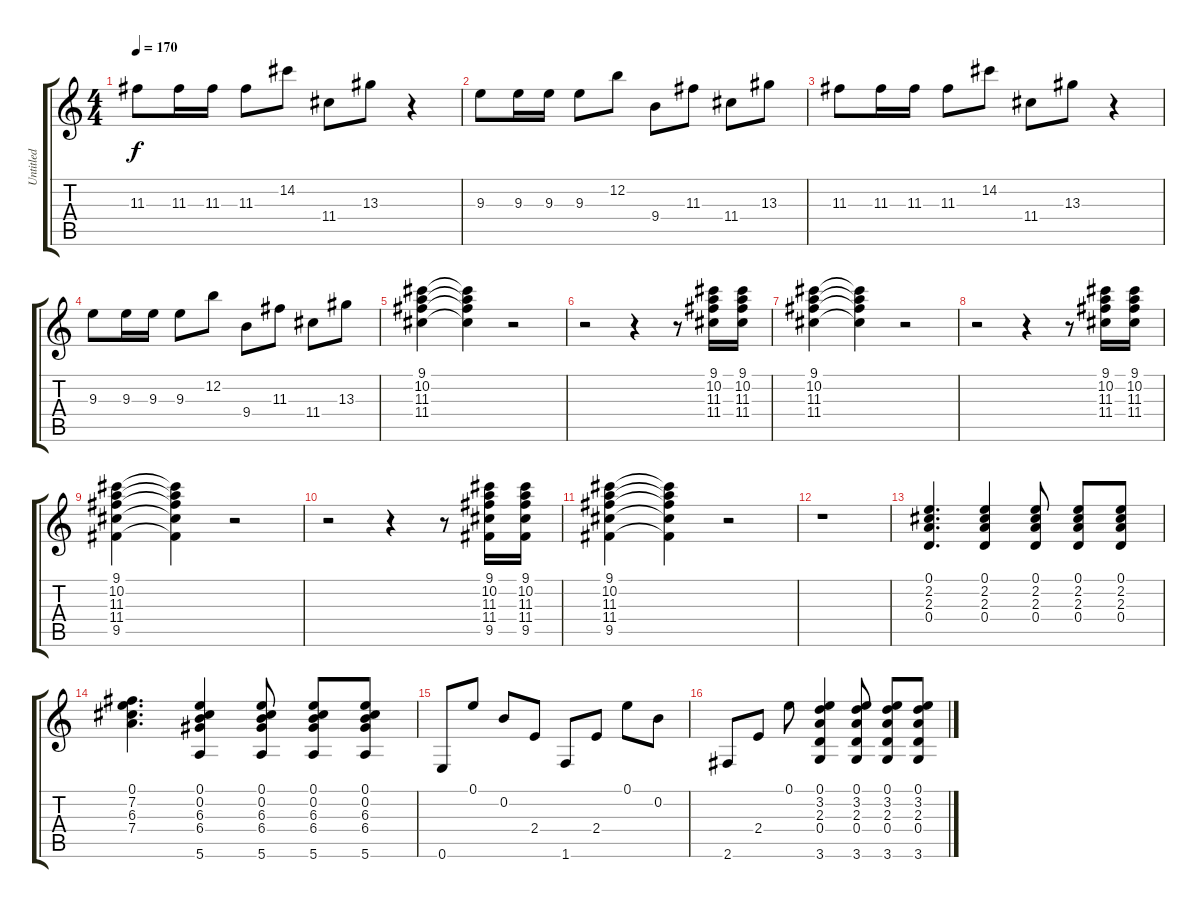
\track ("Untitled" "Untitled") {instrument acousticguitarnylon}
\staff {score tabs}
\tuning (E4 B3 G3 D3 A2 E2) {hide}
\ts (4 4)
\tempo 170
\clef g2
\ks c
11.3.8{dy f} 11.3.16 11.3.16 11.3.8 14.2.8 11.4.8 13.3.8 r.4 |
9.3.8 9.3.16 9.3.16 9.3.8 12.2.8 9.4.8 11.3.8 11.4.8 13.3.8 |
11.3.8 11.3.16 11.3.16 11.3.8 14.2.8 11.4.8 13.3.8 r.4 |
9.3.8 9.3.16 9.3.16 9.3.8 12.2.8 9.4.8 11.3.8 11.4.8 13.3.8 |
(9.1 10.2 11.3 11.4).4 (9.1{t} 10.2{t} 11.3{t} 11.4{t}).4 r.2 |
r.2 r.4 r.8 (9.1 10.2 11.3 11.4).16 (9.1 10.2 11.3 11.4).16 |
(9.1 10.2 11.3 11.4).4 (9.1{t} 10.2{t} 11.3{t} 11.4{t}).4 r.2 |
r.2 r.4 r.8 (9.1 10.2 11.3 11.4).16 (9.1 10.2 11.3 11.4).16 |
(9.1 10.2 11.3 11.4 9.5).4 (9.1{t} 10.2{t} 11.3{t} 11.4{t} 9.5{t}).4 r.2 |
r.2 r.4 r.8 (9.1 10.2 11.3 11.4 9.5).16 (9.1 10.2 11.3 11.4 9.5).16 |
(9.1 10.2 11.3 11.4 9.5).4 (9.1{t} 10.2{t} 11.3{t} 11.4{t} 9.5{t}).4 r.2 |
r.1 |
(0.1 2.2 2.3 0.4).4{d} (0.1 2.2 2.3 0.4).4 (0.1 2.2 2.3 0.4).8 (0.1 2.2 2.3 0.4).8 (0.1 2.2 2.3 0.4).8 |
(0.1 7.2 6.3 7.4).4{d} (0.1 0.2 6.3 6.4 5.6).4 (0.1 0.2 6.3 6.4 5.6).8 (0.1 0.2 6.3 6.4 5.6).8 (0.1 0.2 6.3 6.4 5.6).8 |
0.6.8 0.1.8 0.2.8 2.4.8 1.6.8 2.4.8 0.1.8 0.2.8 |
2.6.8 2.4.8 0.1.8 (0.1 3.2 2.3 0.4 3.6).4 (0.1 3.2 2.3 0.4 3.6).8 (0.1 3.2 2.3 0.4 3.6).8 (0.1 3.2 2.3 0.4 3.6).8
